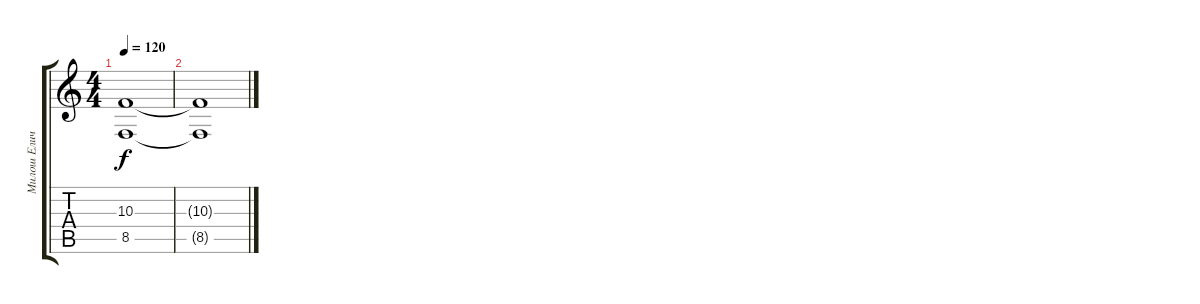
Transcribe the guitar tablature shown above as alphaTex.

\track ("Милош Елич" "Милош Елич") {instrument choiraahs}
\staff {score tabs}
\tuning (E4 B3 G3 D3 A2 E2) {hide}
\ts (4 4)
\tempo 120
\clef g2
\ks c
(10.3{t} 8.5{t}).1{dy f} |
(10.3{t} 8.5{t}).1
